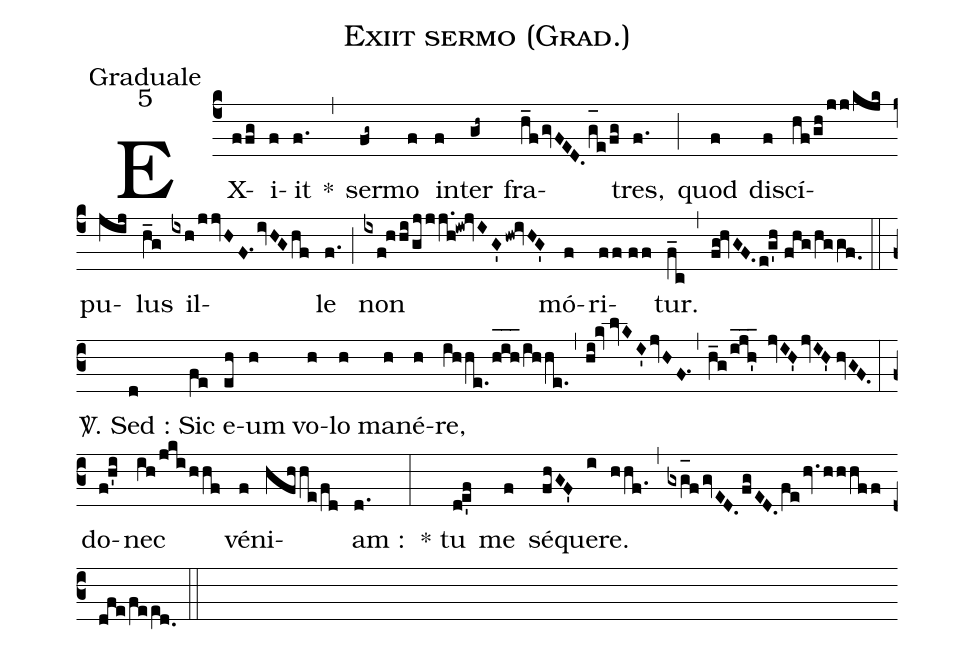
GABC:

name:Exiit sermo (Grad.);
office-part:Graduale;
mode:5;
%%
(c4) EX(ffg)i(f)it(f.) *(,) ser(fg~)mo(f) in(f)ter(gh~) fra(h_fgvFED.g_[oh:h]e/fg)tres,(f.) (;) quod(f) di(f)scí(hf/gh/jj/kjk)pu(jij)lus(h_g) il(ixh/jjvHF.1ivHGhf)le(f.) (;) non(ixf!hhi/gjjj.h!iw!jvIG'hw!ivHG') mó(f)ri(ff//ff)tur.(f_c) (,) (fg!hvGF.e!g'h//fhg/hggf.0) (z0::c3) <sp>V/</sp>. Sed :(d) Sic(fe) e(eh)um(h) vo(h)lo(h) ma(h)né(h)re,(ihhe./h_[oh:h]i_[oh:h]h_[oh:h]/ihhe.) (,) (hi!kv//lvKI'jvHF.1) (,) (h_g/ijh'___ jvIH'jvIH'//hvGF.) (:) do(f!h'i)nec(ih/jkihhf) vé(f)ni(hfhhe/fd)am :(d.) (:) * tu(de'f) me(f) sé(fhGF')que(i)re.(hhf.) (,) (gxg_[oh:h]fgvED.fgED.fehv.hhhff/dfe/!fee[ll:1]d.0) (::)
